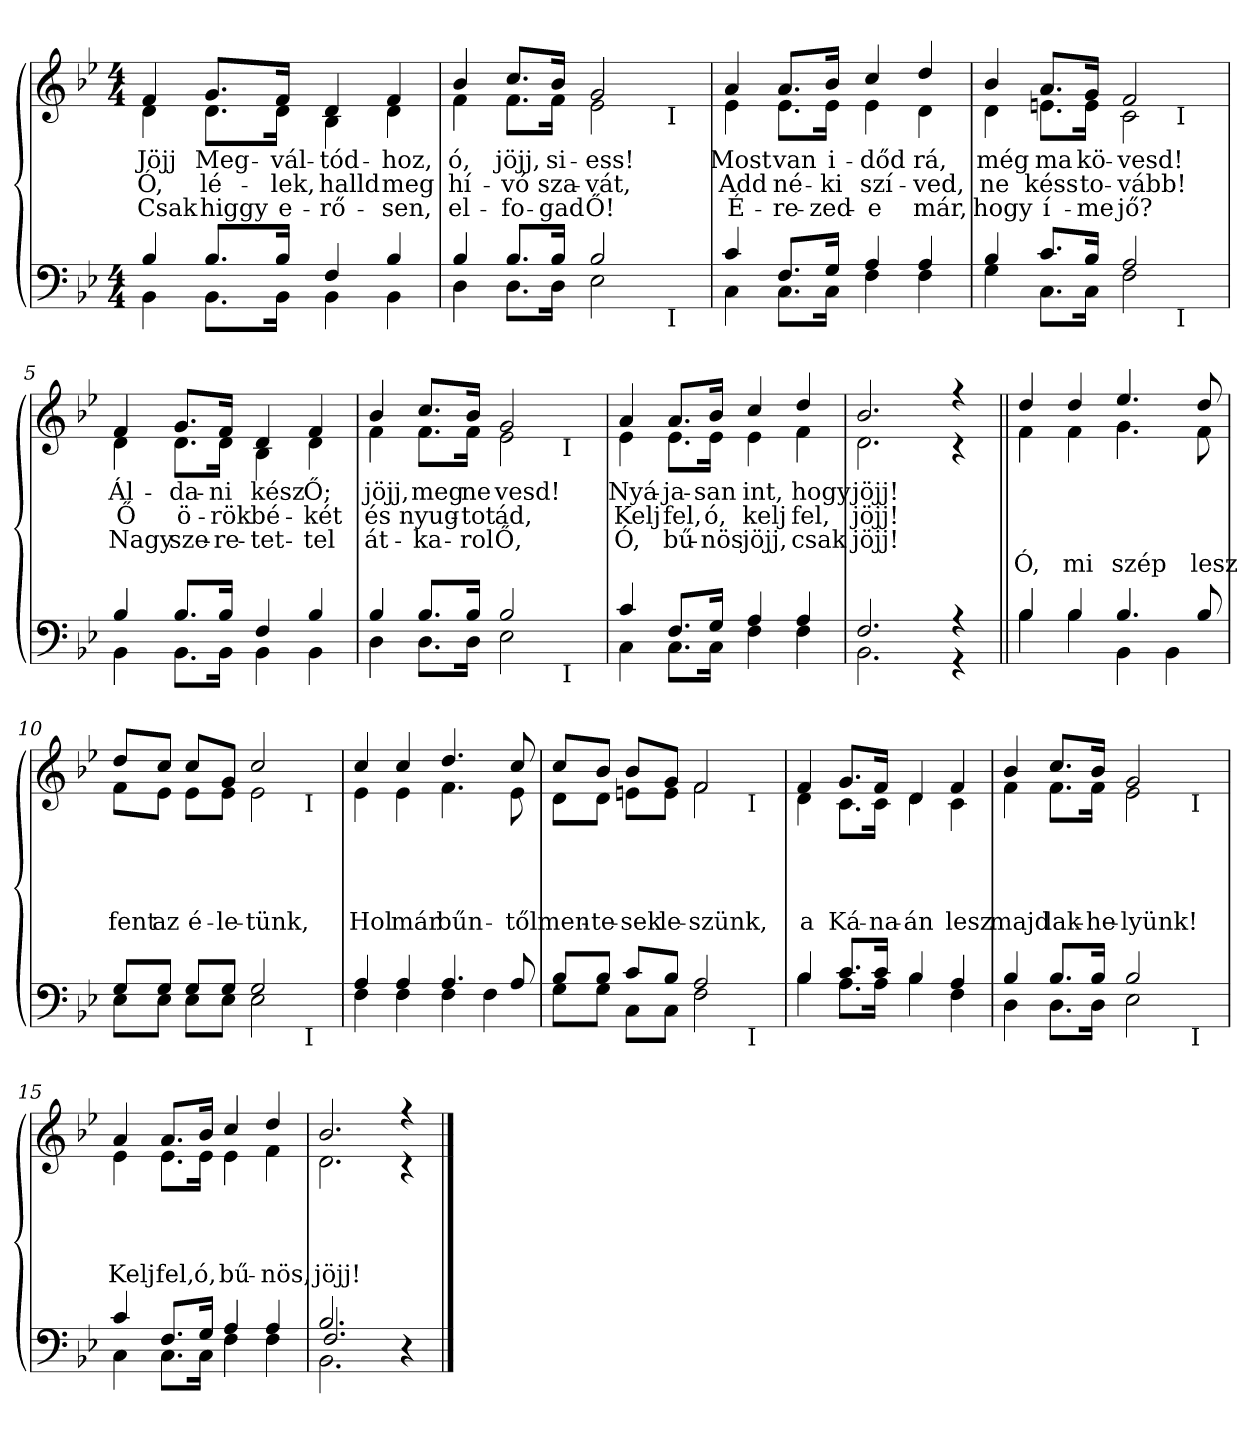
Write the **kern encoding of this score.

**kern	**kern	**text	**text	**text	**text
*part2	*part1	*part1	*part1	*part1	*part1
*staff2	*staff1	*staff1	*staff1	*staff1	*staff1
*clefF4	*clefG2	*	*	*	*
*k[b-e-]	*k[b-e-]	*	*	*	*
*B-:	*B-:	*	*	*	*
*M4/4	*M4/4	*	*	*	*
=1	=1	=1	=1	=1	=1
*^	*	*	*	*	*
!	!	!LO:TX:a:B:t=Allegro moderato	!	!	!	!
!	!	!	!LO:LY:b	!LO:LY:b	!LO:LY:b	!
*	*	*^	*	*	*	*
4B-/	4BB-\	4f/	4d\	Jöjj	Ó,	Csak	.
!	!	!	!	!LO:LY:b	!LO:LY:b	!LO:LY:b	!
8.B-/L	8.BB-\L	8.g/L	8.d\L	Meg-	lé-	higgy	.
!	!	!	!	!LO:LY:b	!LO:LY:b	!LO:LY:b	!
16B-/Jk	16BB-\Jk	16f/Jk	16d\Jk	-vál-	-lek,	e-	.
!	!	!	!	!LO:LY:b	!LO:LY:b	!LO:LY:b	!
4F/	4BB-\	4d/	4B-\	-tód-	halld	-rő-	.
!	!	!	!	!LO:LY:b	!LO:LY:b	!LO:LY:b	!
4B-/	4BB-\	4f/	4d\	-hoz,	meg	-sen,	.
*	*	*v	*v	*	*	*	*
=2	=2	=2	=2	=2	=2	=2
*	*	*^	*	*	*	*
!	!	!	!	!LO:LY:b	!LO:LY:b	!LO:LY:b	!
*	*^	*	*^	*	*	*	*
4B-/	4D\	2ryy	4b-/	4f\	2ryy	ó,	hí-	el-	.
!	!	!	!	!	!	!LO:LY:b	!LO:LY:b	!LO:LY:b	!
8.B-/L	8.D\L	.	8.cc/L	8.f\L	.	jöjj,	-vó	-fo-	.
!	!	!	!	!	!	!LO:LY:b	!LO:LY:b	!LO:LY:b	!
16B-/Jk	16D\Jk	.	16b-/Jk	16f\Jk	.	si-	sza-	-gad	.
!	!	!	!	!	!	!LO:LY:b	!LO:LY:b	!LO:LY:b	!
2B-/	2E-\	4ryy	2g/	2e-\	4ryy	-ess!	-vát,	Ő!	.
.	.	16ryy	.	.	16ryy	.	.	.	.
!	!	!	!	!	!LO:TX:b:t=I	!	!	!	!
!	!	!LO:TX:b:t=I	!	!	!	!	!	!	!
.	.	8.ryy	.	.	8.ryy	.	.	.	.
*	*v	*v	*	*	*	*	*	*	*
*	*	*v	*v	*v	*	*	*	*
=3	=3	=3	=3	=3	=3	=3
*	*^	*^	*	*	*	*
*	*	*	*	*^	*	*	*	*
!	!	!	!	!	!	!LO:LY:b	!LO:LY:b	!LO:LY:b	!
*	*v	*v	*	*	*	*	*	*	*
*	*	*	*v	*v	*	*	*	*
4c/	4C\	4a/	4e-\	Most	Add	É-	.
!	!	!	!	!LO:LY:b	!LO:LY:b	!LO:LY:b	!
8.F/L	8.C\L	8.a/L	8.e-\L	van	né-	-re-	.
!	!	!	!	!LO:LY:b	!LO:LY:b	!LO:LY:b	!
16G/Jk	16C\Jk	16b-/Jk	16e-\Jk	i-	-ki	-zed-	.
!	!	!	!	!LO:LY:b	!LO:LY:b	!LO:LY:b	!
4A/	4F\	4cc/	4e-\	-dőd	szí-	-e	.
!	!	!	!	!LO:LY:b	!LO:LY:b	!LO:LY:b	!
4A/	4F\	4dd/	4d\	rá,	-ved,	már,	.
*	*	*v	*v	*	*	*	*
=4	=4	=4	=4	=4	=4	=4
*	*	*^	*	*	*	*
!	!	!	!	!LO:LY:b	!LO:LY:b	!LO:LY:b	!
*	*^	*	*^	*	*	*	*
4B-/	4G\	2.ryy	4b-/	4d\	2.ryy	még	ne	hogy	.
!	!	!	!	!	!	!LO:LY:b	!LO:LY:b	!LO:LY:b	!
8.c/L	8.C\L	.	8.a/L	8.en\L	.	ma	késs	í-	.
!	!	!	!	!	!	!LO:LY:b	!LO:LY:b	!LO:LY:b	!
16B-/Jk	16C\Jk	.	16g/Jk	16e\Jk	.	kö-	to-	-me	.
!	!	!	!	!	!	!LO:LY:b	!LO:LY:b	!LO:LY:b	!
2A/	2F\	.	2f/	2c\	.	-vesd!	-vább!	jő?	.
!	!	!	!	!	!LO:TX:b:t=I	!	!	!	!
!	!	!LO:TX:b:t=I	!	!	!	!	!	!	!
.	.	4ryy	.	.	4ryy	.	.	.	.
*	*v	*v	*	*	*	*	*	*	*
*	*	*v	*v	*v	*	*	*	*
!!LO:LB:g=z
=5	=5	=5	=5	=5	=5	=5
*	*^	*^	*	*	*	*
*	*	*	*	*^	*	*	*	*
!	!	!	!	!	!	!LO:LY:b	!LO:LY:b	!LO:LY:b	!
*	*v	*v	*	*	*	*	*	*	*
*	*	*	*v	*v	*	*	*	*
4B-/	4BB-\	4f/	4d\	Ál-	Ő	Nagy	.
!	!	!	!	!LO:LY:b	!LO:LY:b	!LO:LY:b	!
8.B-/L	8.BB-\L	8.g/L	8.d\L	-da-	ö-	sze-	.
!	!	!	!	!LO:LY:b	!LO:LY:b	!LO:LY:b	!
16B-/Jk	16BB-\Jk	16f/Jk	16d\Jk	-ni	-rök	-re-	.
!	!	!	!	!LO:LY:b	!LO:LY:b	!LO:LY:b	!
4F/	4BB-\	4d/	4B-\	kész	bé-	-tet-	.
!	!	!	!	!LO:LY:b	!LO:LY:b	!LO:LY:b	!
4B-/	4BB-\	4f/	4d\	Ő;	-két	-tel	.
*	*	*v	*v	*	*	*	*
=6	=6	=6	=6	=6	=6	=6
*	*	*^	*	*	*	*
!	!	!	!	!LO:LY:b	!LO:LY:b	!LO:LY:b	!
*	*^	*	*^	*	*	*	*
4B-/	4D\	2ryy	4b-/	4f\	2ryy	jöjj,	és	át-	.
!	!	!	!	!	!	!LO:LY:b	!LO:LY:b	!LO:LY:b	!
8.B-/L	8.D\L	.	8.cc/L	8.f\L	.	meg	nyug-	-ka-	.
!	!	!	!	!	!	!LO:LY:b	!LO:LY:b	!LO:LY:b	!
16B-/Jk	16D\Jk	.	16b-/Jk	16f\Jk	.	ne	-tot	-rol	.
!	!	!	!	!	!	!LO:LY:b	!LO:LY:b	!LO:LY:b	!
2B-/	2E-\	4ryy	2g/	2e-\	4ryy	vesd!	ád,	Ő,	.
.	.	32ryy	.	.	32ryy	.	.	.	.
!	!	!	!	!	!LO:TX:b:t=I	!	!	!	!
!	!	!LO:TX:b:t=I	!	!	!	!	!	!	!
.	.	8..ryy	.	.	8..ryy	.	.	.	.
*	*v	*v	*	*	*	*	*	*	*
*	*	*v	*v	*v	*	*	*	*
=7	=7	=7	=7	=7	=7	=7
*	*^	*^	*	*	*	*
*	*	*	*	*^	*	*	*	*
!	!	!	!	!	!	!LO:LY:b	!LO:LY:b	!LO:LY:b	!
*	*v	*v	*	*	*	*	*	*	*
*	*	*	*v	*v	*	*	*	*
4c/	4C\	4a/	4e-\	Nyá-	Kelj	Ó,	.
!	!	!	!	!LO:LY:b	!LO:LY:b	!LO:LY:b	!
8.F/L	8.C\L	8.a/L	8.e-\L	-ja-	fel,	bű-	.
!	!	!	!	!LO:LY:b	!LO:LY:b	!LO:LY:b	!
16G/Jk	16C\Jk	16b-/Jk	16e-\Jk	-san	ó,	-nös	.
!	!	!	!	!LO:LY:b	!LO:LY:b	!LO:LY:b	!
4A/	4F\	4cc/	4e-\	int,	kelj	jöjj,	.
!	!	!	!	!LO:LY:b	!LO:LY:b	!LO:LY:b	!
4A/	4F\	4dd/	4f\	hogy	fel,	csak	.
=8	=8	=8	=8	=8	=8	=8	=8
!	!	!	!	!LO:LY:b	!LO:LY:b	!LO:LY:b	!
2.F/	2.BB-\	2.b-/	2.d\	jöjj!	jöjj!	jöjj!	.
4r	4r	4r	4r	.	.	.	.
!!LO:LB:g=z	!!
=9||	=9||	=9||	=9||	=9||	=9||	=9||	=9||
!	!	!	!	!	!	!	!LO:LY:b
4B-/	4B-\	4dd/	4f\	.	.	.	Ó,
!	!	!	!	!	!	!	!LO:LY:b
4B-/	4B-\	4dd/	4f\	.	.	.	mi
!	!	!	!	!	!	!	!LO:LY:b
4.B-/	4BB-\	4.ee-/	4.g\	.	.	.	szép
.	4BB-\	.	.	.	.	.	.
!	!	!	!	!	!	!	!LO:LY:b
8B-/	.	8dd/	8f\	.	.	.	lesz
*	*	*v	*v	*	*	*	*
=10	=10	=10	=10	=10	=10	=10
*	*	*^	*	*	*	*
!	!	!	!	!	!	!	!LO:LY:b
*	*^	*	*^	*	*	*	*
8G/L	8E-\L	2ryy	8dd/L	8f\L	2ryy	.	.	.	fent
!	!	!	!	!	!	!	!	!	!LO:LY:b
8G/J	8E-\J	.	8cc/J	8e-\J	.	.	.	.	az
!	!	!	!	!	!	!	!	!	!LO:LY:b
8G/L	8E-\L	.	8cc/L	8e-\L	.	.	.	.	é-
!	!	!	!	!	!	!	!	!	!LO:LY:b
8G/J	8E-\J	.	8g/J	8e-\J	.	.	.	.	-le-
!	!	!	!	!	!	!	!	!	!LO:LY:b
2G/	2E-\	4ryy	2cc/	2e-\	4ryy	.	.	.	-tünk,
.	.	32ryy	.	.	32ryy	.	.	.	.
!	!	!	!	!	!LO:TX:b:t=I	!	!	!	!
!	!	!LO:TX:b:t=I	!	!	!	!	!	!	!
.	.	8..ryy	.	.	8..ryy	.	.	.	.
*	*v	*v	*	*	*	*	*	*	*
*	*	*v	*v	*v	*	*	*	*
=11	=11	=11	=11	=11	=11	=11
*	*^	*^	*	*	*	*
*	*	*	*	*^	*	*	*	*
!	!	!	!	!	!	!	!	!	!LO:LY:b
*	*v	*v	*	*	*	*	*	*	*
*	*	*	*v	*v	*	*	*	*
4A/	4F\	4cc/	4e-\	.	.	.	Hol
!	!	!	!	!	!	!	!LO:LY:b
4A/	4F\	4cc/	4e-\	.	.	.	már
!	!	!	!	!	!	!	!LO:LY:b
4.A/	4F\	4.dd/	4.f\	.	.	.	bűn-
.	4F\	.	.	.	.	.	.
!	!	!	!	!	!	!	!LO:LY:b
8A/	.	8cc/	8e-\	.	.	.	-től
*	*	*v	*v	*	*	*	*
=12	=12	=12	=12	=12	=12	=12
*	*	*^	*	*	*	*
!	!	!	!	!	!	!	!LO:LY:b
*	*^	*	*^	*	*	*	*
8B-/L	8G\L	2ryy	8cc/L	8d\L	2ryy	.	.	.	men-
!	!	!	!	!	!	!	!	!	!LO:LY:b
8B-/J	8G\J	.	8b-/J	8d\J	.	.	.	.	-te-
!	!	!	!	!	!	!	!	!	!LO:LY:b
8c/L	8C\L	.	8b-/L	8en\L	.	.	.	.	-sek
!	!	!	!	!	!	!	!	!	!LO:LY:b
8B-/J	8C\J	.	8g/J	8e\J	.	.	.	.	le-
!	!	!	!	!	!	!	!	!	!LO:LY:b
2A/	2F\	4ryy	2f/	2f\	4ryy	.	.	.	-szünk,
.	.	32ryy	.	.	32ryy	.	.	.	.
!	!	!	!	!	!LO:TX:b:t=I	!	!	!	!
!	!	!LO:TX:b:t=I	!	!	!	!	!	!	!
.	.	8..ryy	.	.	8..ryy	.	.	.	.
*	*v	*v	*	*	*	*	*	*	*
*	*	*v	*v	*v	*	*	*	*
!!LO:LB:g=z
=13	=13	=13	=13	=13	=13	=13
*	*^	*^	*	*	*	*
*	*	*	*	*^	*	*	*	*
!	!	!	!	!	!	!	!	!	!LO:LY:b
*	*v	*v	*	*	*	*	*	*	*
*	*	*	*v	*v	*	*	*	*
4B-/	4B-\	4f/	4d\	.	.	.	a
!	!	!	!	!	!	!	!LO:LY:b
8.c/L	8.A\L	8.g/L	8.c\L	.	.	.	Ká-
!	!	!	!	!	!	!	!LO:LY:b
16c/Jk	16A\Jk	16f/Jk	16c\Jk	.	.	.	-na-
!	!	!	!	!	!	!	!LO:LY:b
4B-/	4B-\	4d/	4d\	.	.	.	-án
!	!	!	!	!	!	!	!LO:LY:b
4A/	4F\	4f/	4c\	.	.	.	lesz
*	*	*v	*v	*	*	*	*
=14	=14	=14	=14	=14	=14	=14
*	*	*^	*	*	*	*
!	!	!	!	!	!	!	!LO:LY:b
*	*^	*	*^	*	*	*	*
4B-/	4D\	2ryy	4b-/	4f\	2ryy	.	.	.	majd
!	!	!	!	!	!	!	!	!	!LO:LY:b
8.B-/L	8.D\L	.	8.cc/L	8.f\L	.	.	.	.	lak-
!	!	!	!	!	!	!	!	!	!LO:LY:b
16B-/Jk	16D\Jk	.	16b-/Jk	16f\Jk	.	.	.	.	-he-
!	!	!	!	!	!	!	!	!	!LO:LY:b
2B-/	2E-\	4ryy	2g/	2e-\	4ryy	.	.	.	-lyünk!
.	.	16.ryy	.	.	16.ryy	.	.	.	.
!	!	!	!	!	!LO:TX:b:t=I	!	!	!	!
!	!	!LO:TX:b:t=I	!	!	!	!	!	!	!
.	.	8ryy	.	.	8ryy	.	.	.	.
.	.	32ryy	.	.	32ryy	.	.	.	.
*	*v	*v	*	*	*	*	*	*	*
*	*	*v	*v	*v	*	*	*	*
=15	=15	=15	=15	=15	=15	=15
*	*^	*^	*	*	*	*
*	*	*	*	*^	*	*	*	*
!	!	!	!	!	!	!	!	!	!LO:LY:b
*	*v	*v	*	*	*	*	*	*	*
*	*	*	*v	*v	*	*	*	*
4c/	4C\	4a/	4e-\	.	.	.	Kelj
!	!	!	!	!	!	!	!LO:LY:b
8.F/L	8.C\L	8.a/L	8.e-\L	.	.	.	fel,
!	!	!	!	!	!	!	!LO:LY:b
16G/Jk	16C\Jk	16b-/Jk	16e-\Jk	.	.	.	ó,
!	!	!	!	!	!	!	!LO:LY:b
4A/	4F\	4cc/	4e-\	.	.	.	bű-
!	!	!	!	!	!	!	!LO:LY:b
4A/	4F\	4dd/	4f\	.	.	.	-nös,
=16	=16	=16	=16	=16	=16	=16	=16
*	*^	*	*	*	*	*	*
!	!	!	!	!	!	!	!	!LO:LY:b
2.B-/	2.BB-\	2.F/	2.b-/	2.d\	.	.	.	jöjj!
4ryy	4r	4ryy	4r	4r	.	.	.	.
*v	*v	*v	*	*	*	*	*	*
*	*v	*v	*	*	*	*
==	==	==	==	==	==
*-	*-	*-	*-	*-	*-
